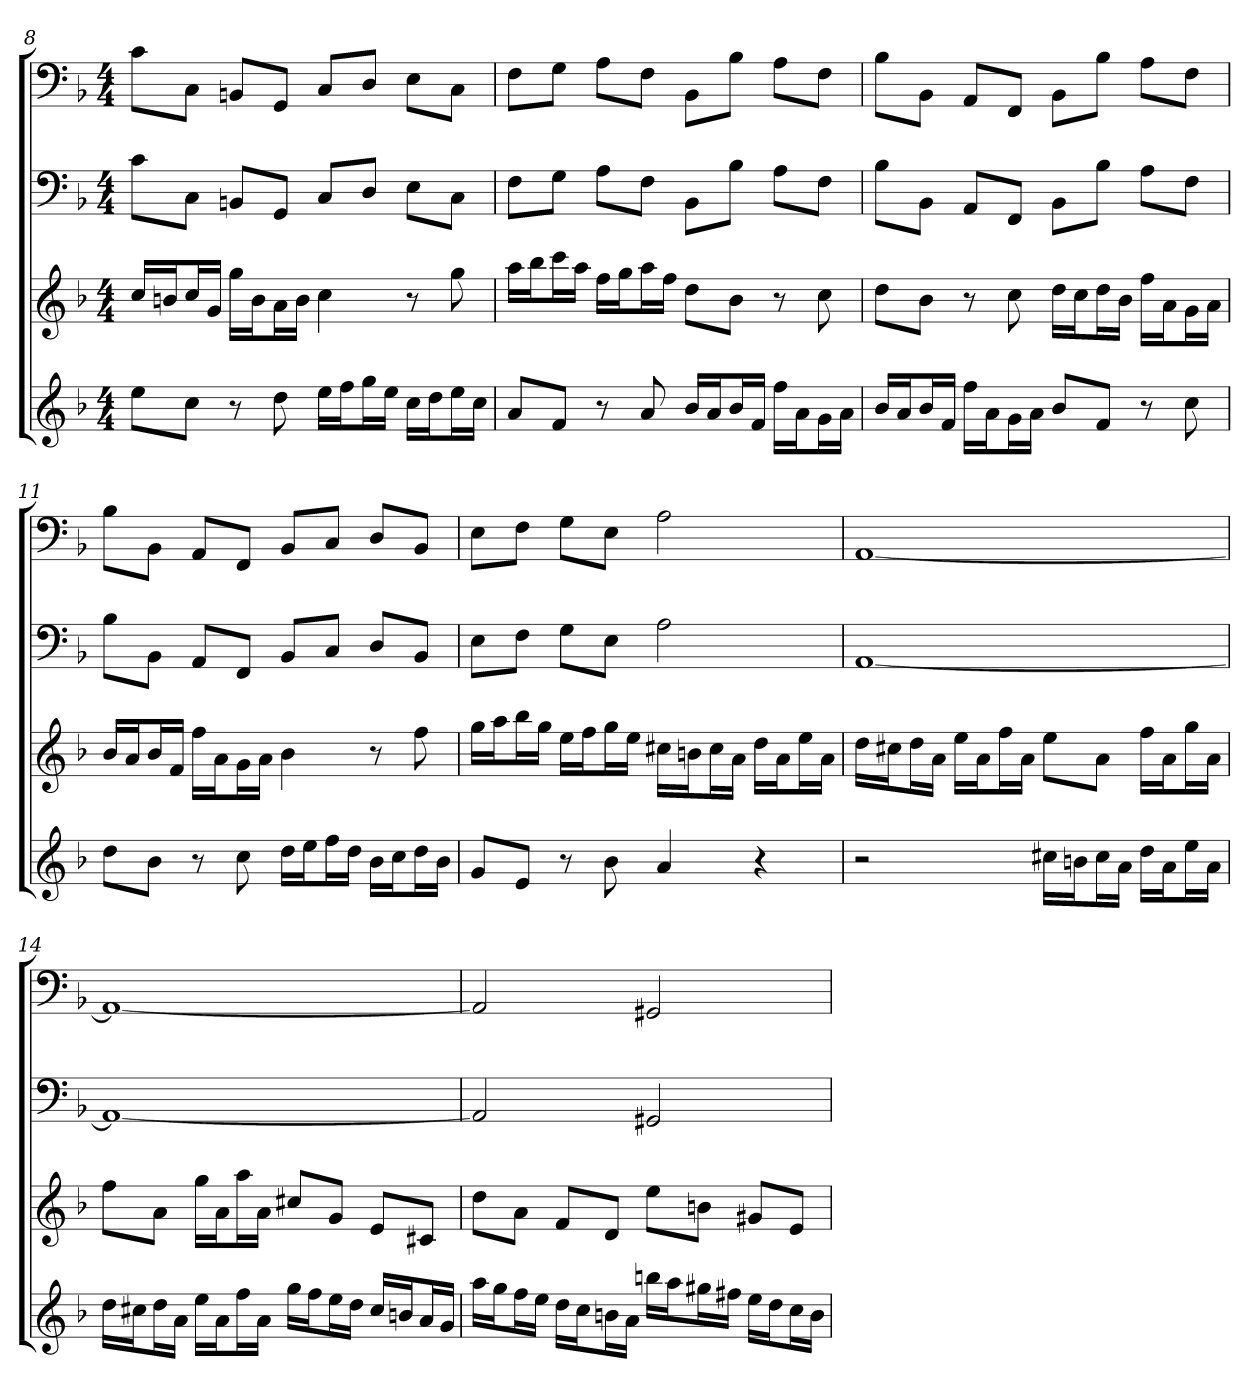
**kern	**kern	**kern	**kern
*part4	*part3	*part2	*part1
*staff4	*staff3	*staff2	*staff1
*k[b-]	*k[b-]	*k[b-]	*k[b-]
*d:	*d:	*d:	*d:
*M4/4	*M4/4	*M4/4	*M4/4
=8	=8	=8	=8
8eeL	16ccLL	8cL	8cL
.	16bnJ	.	.
8ccJ	16ccL	8CJ	8CJ
.	16gJJ	.	.
8r	16ggLL	8BBnL	8BBnL
.	16bJ	.	.
8dd	16aL	8GGJ	8GGJ
.	16bJJ	.	.
16eeLL	4cc	8CL	8CL
16ffJ	.	.	.
16ggL	.	8DJ	8DJ
16eeJJ	.	.	.
16ccLL	8r	8EL	8EL
16ddJ	.	.	.
16eeL	8gg	8CJ	8CJ
16ccJJ	.	.	.
=9	=9	=9	=9
8aL	16aaLL	8FL	8FL
.	16bb-J	.	.
8fJ	16cccL	8GJ	8GJ
.	16aaJJ	.	.
8r	16ffLL	8AL	8AL
.	16ggJ	.	.
8a	16aaL	8FJ	8FJ
.	16ffJJ	.	.
16b-LL	8ddL	8BB-L	8BB-L
16aJ	.	.	.
16b-L	8b-J	8B-J	8B-J
16fJJ	.	.	.
16ffLL	8r	8AL	8AL
16aJ	.	.	.
16gL	8cc	8FJ	8FJ
16aJJ	.	.	.
=10	=10	=10	=10
16b-LL	8ddL	8B-L	8B-L
16aJ	.	.	.
16b-L	8b-J	8BB-J	8BB-J
16fJJ	.	.	.
16ffLL	8r	8AAL	8AAL
16aJ	.	.	.
16gL	8cc	8FFJ	8FFJ
16aJJ	.	.	.
8b-L	16ddLL	8BB-L	8BB-L
.	16ccJ	.	.
8fJ	16ddL	8B-J	8B-J
.	16b-JJ	.	.
8r	16ffLL	8AL	8AL
.	16aJ	.	.
8cc	16gL	8FJ	8FJ
.	16aJJ	.	.
=11	=11	=11	=11
8ddL	16b-LL	8B-L	8B-L
.	16aJ	.	.
8b-J	16b-L	8BB-J	8BB-J
.	16fJJ	.	.
8r	16ffLL	8AAL	8AAL
.	16aJ	.	.
8cc	16gL	8FFJ	8FFJ
.	16aJJ	.	.
16ddLL	4b-	8BB-L	8BB-L
16eeJ	.	.	.
16ffL	.	8CJ	8CJ
16ddJJ	.	.	.
16b-LL	8r	8DL	8DL
16ccJ	.	.	.
16ddL	8ff	8BB-J	8BB-J
16b-JJ	.	.	.
=12	=12	=12	=12
8gL	16ggLL	8EL	8EL
.	16aaJ	.	.
8eJ	16bb-L	8FJ	8FJ
.	16ggJJ	.	.
8r	16eeLL	8GL	8GL
.	16ffJ	.	.
8b-	16ggL	8EJ	8EJ
.	16eeJJ	.	.
4a	16cc#XLL	2A	2A
.	16bnJ	.	.
.	16cc#L	.	.
.	16aJJ	.	.
4r	16ddLL	.	.
.	16aJ	.	.
.	16eeL	.	.
.	16aJJ	.	.
=13	=13	=13	=13
2r	16ddLL	[1AA	[1AA
.	16cc#XJ	.	.
.	16ddL	.	.
.	16aJJ	.	.
.	16eeLL	.	.
.	16aJ	.	.
.	16ffL	.	.
.	16aJJ	.	.
16cc#XLL	8eeL	.	.
16bnJ	.	.	.
16cc#L	8aJ	.	.
16aJJ	.	.	.
16ddLL	16ffLL	.	.
16aJ	16aJ	.	.
16eeL	16ggL	.	.
16aJJ	16aJJ	.	.
=14	=14	=14	=14
16ddLL	8ffL	1AA_	1AA_
16cc#XJ	.	.	.
16ddL	8aJ	.	.
16aJJ	.	.	.
16eeLL	16ggLL	.	.
16aJ	16aJ	.	.
16ffL	16aaL	.	.
16aJJ	16aJJ	.	.
16ggLL	8cc#XL	.	.
16ffJ	.	.	.
16eeL	8gJ	.	.
16ddJJ	.	.	.
16cc#LL	8eL	.	.
16bnJ	.	.	.
16aL	8c#XJ	.	.
16gJJ	.	.	.
=15	=15	=15	=15
16aaLL	8ddL	2AA]	2AA]
16ggJ	.	.	.
16ffL	8aJ	.	.
16eeJJ	.	.	.
16ddLL	8fL	.	.
16ccJ	.	.	.
16bnL	8dJ	.	.
16aJJ	.	.	.
16bbnLL	8eeL	2GG#X	2GG#X
16aaJ	.	.	.
16gg#XL	8bnJ	.	.
16ff#XJJ	.	.	.
16eeLL	8g#XL	.	.
16ddJ	.	.	.
16ccL	8eJ	.	.
16bJJ	.	.	.
=	=	=	=
*-	*-	*-	*-
